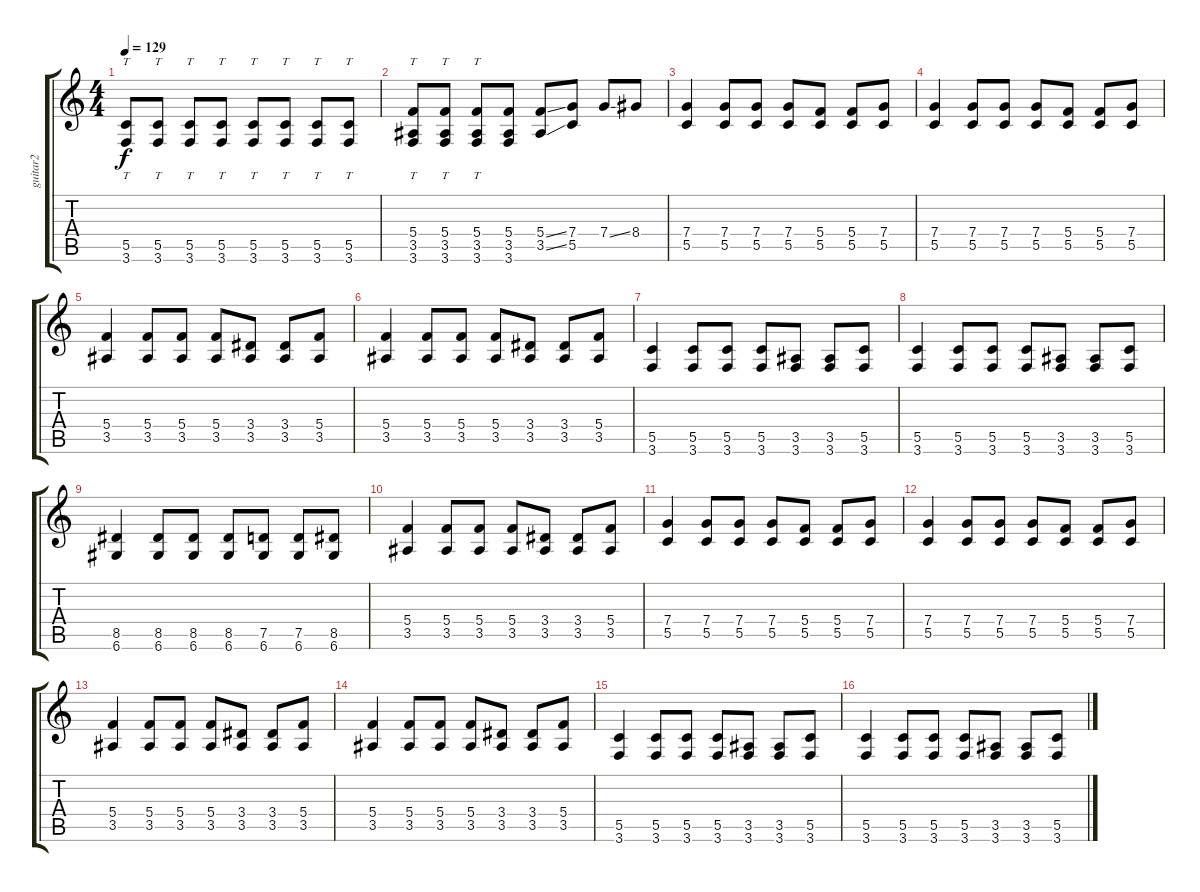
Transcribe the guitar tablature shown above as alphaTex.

\track ("guitar2" "guitar2") {instrument overdrivenguitar}
\staff {score tabs}
\tuning (D4 A3 F3 C3 G2 D2) {hide}
\ts (4 4)
\tempo 129
\clef g2
\ks c
(5.5 3.6).8{tt dy f} (5.5 3.6).8{tt} (5.5 3.6).8{tt} (5.5 3.6).8{tt} (5.5 3.6).8{tt} (5.5 3.6).8{tt} (5.5 3.6).8{tt} (5.5 3.6).8{tt} |
(5.4 3.5 3.6).8{tt} (5.4 3.5 3.6).8{tt} (5.4 3.5 3.6).8{tt} (5.4 3.5 3.6).8 (5.4{ss} 3.5{ss}).8 (7.4 5.5).8 7.4{ss}.8 8.4.8 |
(7.4 5.5).4 (7.4 5.5).8 (7.4 5.5).8 (7.4 5.5).8 (5.4 5.5).8 (5.4 5.5).8 (7.4 5.5).8 |
(7.4 5.5).4 (7.4 5.5).8 (7.4 5.5).8 (7.4 5.5).8 (5.4 5.5).8 (5.4 5.5).8 (7.4 5.5).8 |
(5.4 3.5).4 (5.4 3.5).8 (5.4 3.5).8 (5.4 3.5).8 (3.4 3.5).8 (3.4 3.5).8 (5.4 3.5).8 |
(5.4 3.5).4 (5.4 3.5).8 (5.4 3.5).8 (5.4 3.5).8 (3.4 3.5).8 (3.4 3.5).8 (5.4 3.5).8 |
(5.5 3.6).4 (5.5 3.6).8 (5.5 3.6).8 (5.5 3.6).8 (3.5 3.6).8 (3.5 3.6).8 (5.5 3.6).8 |
(5.5 3.6).4 (5.5 3.6).8 (5.5 3.6).8 (5.5 3.6).8 (3.5 3.6).8 (3.5 3.6).8 (5.5 3.6).8 |
(8.5 6.6).4 (8.5 6.6).8 (8.5 6.6).8 (8.5 6.6).8 (7.5 6.6).8 (7.5 6.6).8 (8.5 6.6).8 |
(5.4 3.5).4 (5.4 3.5).8 (5.4 3.5).8 (5.4 3.5).8 (3.4 3.5).8 (3.4 3.5).8 (5.4 3.5).8 |
(7.4 5.5).4 (7.4 5.5).8 (7.4 5.5).8 (7.4 5.5).8 (5.4 5.5).8 (5.4 5.5).8 (7.4 5.5).8 |
(7.4 5.5).4 (7.4 5.5).8 (7.4 5.5).8 (7.4 5.5).8 (5.4 5.5).8 (5.4 5.5).8 (7.4 5.5).8 |
(5.4 3.5).4 (5.4 3.5).8 (5.4 3.5).8 (5.4 3.5).8 (3.4 3.5).8 (3.4 3.5).8 (5.4 3.5).8 |
(5.4 3.5).4 (5.4 3.5).8 (5.4 3.5).8 (5.4 3.5).8 (3.4 3.5).8 (3.4 3.5).8 (5.4 3.5).8 |
(5.5 3.6).4 (5.5 3.6).8 (5.5 3.6).8 (5.5 3.6).8 (3.5 3.6).8 (3.5 3.6).8 (5.5 3.6).8 |
(5.5 3.6).4 (5.5 3.6).8 (5.5 3.6).8 (5.5 3.6).8 (3.5 3.6).8 (3.5 3.6).8 (5.5 3.6).8
